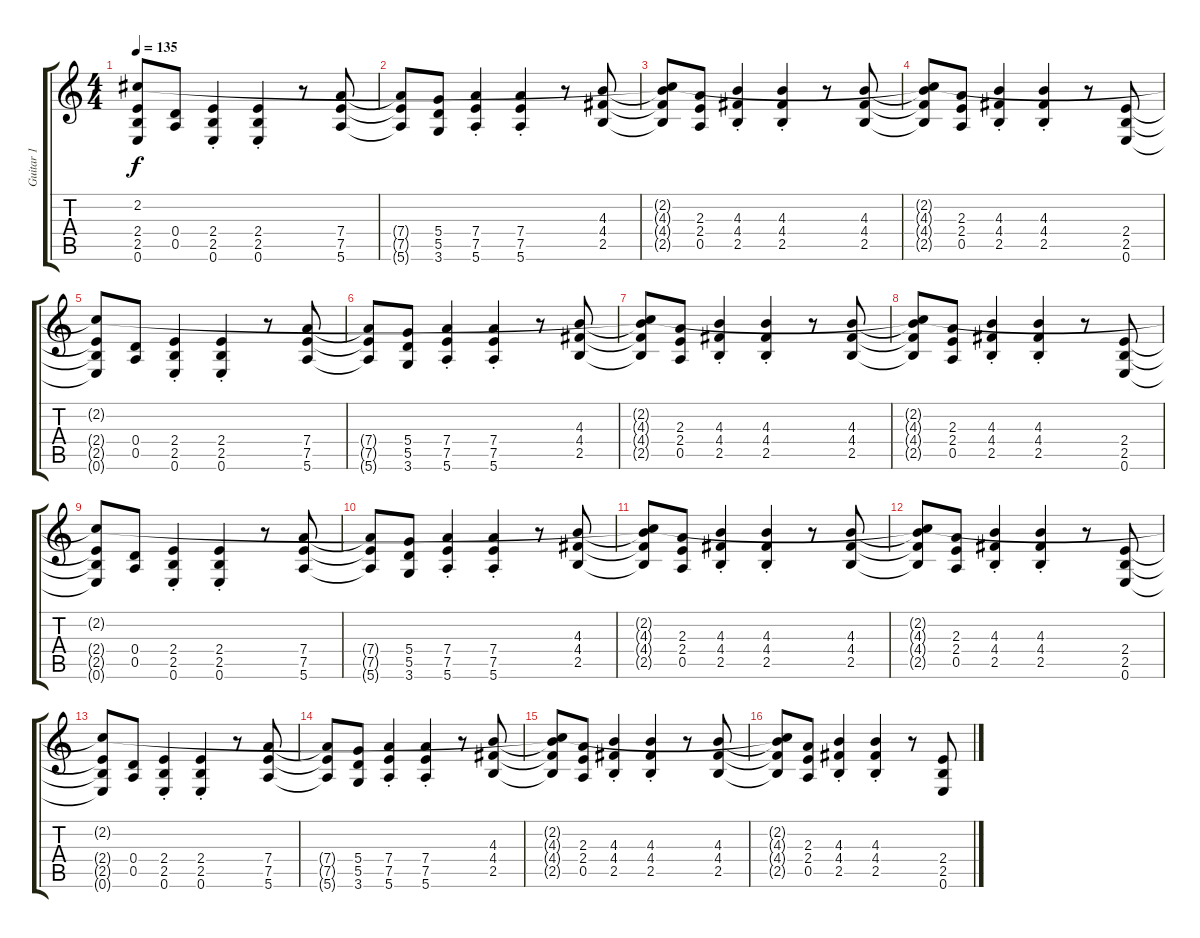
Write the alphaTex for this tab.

\track ("Guitar 1" "Guitar 1") {instrument overdrivenguitar}
\staff {score tabs}
\tuning (E4 B3 G3 D3 A2 E2) {hide}
\ts (4 4)
\tempo 135
\clef g2
\ks c
(2.2{t} 2.4{t} 2.5{t} 0.6{t}).8{dy f} (0.4 0.5).8 (2.4{st} 2.5{st} 0.6{st}).4 (2.4{st} 2.5{st} 0.6{st}).4 r.8 (7.4 7.5 5.6).8 |
(7.4{t} 7.5{t} 5.6{t}).8 (5.4 5.5 3.6).8 (7.4{st} 7.5{st} 5.6{st}).4 (7.4{st} 7.5{st} 5.6{st}).4 r.8 (4.3 4.4 2.5).8 |
(2.2{t} 4.3{t} 4.4{t} 2.5{t}).8 (2.3 2.4 0.5).8 (4.3{st} 4.4{st} 2.5{st}).4 (4.3{st} 4.4{st} 2.5{st}).4 r.8 (4.3 4.4 2.5).8 |
(2.2{t} 4.3{t} 4.4{t} 2.5{t}).8 (2.3 2.4 0.5).8 (4.3{st} 4.4{st} 2.5{st}).4 (4.3{st} 4.4{st} 2.5{st}).4 r.8 (2.4 2.5 0.6).8 |
(2.2{t} 2.4{t} 2.5{t} 0.6{t}).8 (0.4 0.5).8 (2.4{st} 2.5{st} 0.6{st}).4 (2.4{st} 2.5{st} 0.6{st}).4 r.8 (7.4 7.5 5.6).8 |
(7.4{t} 7.5{t} 5.6{t}).8 (5.4 5.5 3.6).8 (7.4{st} 7.5{st} 5.6{st}).4 (7.4{st} 7.5{st} 5.6{st}).4 r.8 (4.3 4.4 2.5).8 |
(2.2{t} 4.3{t} 4.4{t} 2.5{t}).8 (2.3 2.4 0.5).8 (4.3{st} 4.4{st} 2.5{st}).4 (4.3{st} 4.4{st} 2.5{st}).4 r.8 (4.3 4.4 2.5).8 |
(2.2{t} 4.3{t} 4.4{t} 2.5{t}).8 (2.3 2.4 0.5).8 (4.3{st} 4.4{st} 2.5{st}).4 (4.3{st} 4.4{st} 2.5{st}).4 r.8 (2.4 2.5 0.6).8 |
(2.2{t} 2.4{t} 2.5{t} 0.6{t}).8 (0.4 0.5).8 (2.4{st} 2.5{st} 0.6{st}).4 (2.4{st} 2.5{st} 0.6{st}).4 r.8 (7.4 7.5 5.6).8 |
(7.4{t} 7.5{t} 5.6{t}).8 (5.4 5.5 3.6).8 (7.4{st} 7.5{st} 5.6{st}).4 (7.4{st} 7.5{st} 5.6{st}).4 r.8 (4.3 4.4 2.5).8 |
(2.2{t} 4.3{t} 4.4{t} 2.5{t}).8 (2.3 2.4 0.5).8 (4.3{st} 4.4{st} 2.5{st}).4 (4.3{st} 4.4{st} 2.5{st}).4 r.8 (4.3 4.4 2.5).8 |
(2.2{t} 4.3{t} 4.4{t} 2.5{t}).8 (2.3 2.4 0.5).8 (4.3{st} 4.4{st} 2.5{st}).4 (4.3{st} 4.4{st} 2.5{st}).4 r.8 (2.4 2.5 0.6).8 |
(2.2{t} 2.4{t} 2.5{t} 0.6{t}).8 (0.4 0.5).8 (2.4{st} 2.5{st} 0.6{st}).4 (2.4{st} 2.5{st} 0.6{st}).4 r.8 (7.4 7.5 5.6).8 |
(7.4{t} 7.5{t} 5.6{t}).8 (5.4 5.5 3.6).8 (7.4{st} 7.5{st} 5.6{st}).4 (7.4{st} 7.5{st} 5.6{st}).4 r.8 (4.3 4.4 2.5).8 |
(2.2{t} 4.3{t} 4.4{t} 2.5{t}).8 (2.3 2.4 0.5).8 (4.3{st} 4.4{st} 2.5{st}).4 (4.3{st} 4.4{st} 2.5{st}).4 r.8 (4.3 4.4 2.5).8 |
(2.2{t} 4.3{t} 4.4{t} 2.5{t}).8 (2.3 2.4 0.5).8 (4.3{st} 4.4{st} 2.5{st}).4 (4.3{st} 4.4{st} 2.5{st}).4 r.8 (2.4 2.5 0.6).8
